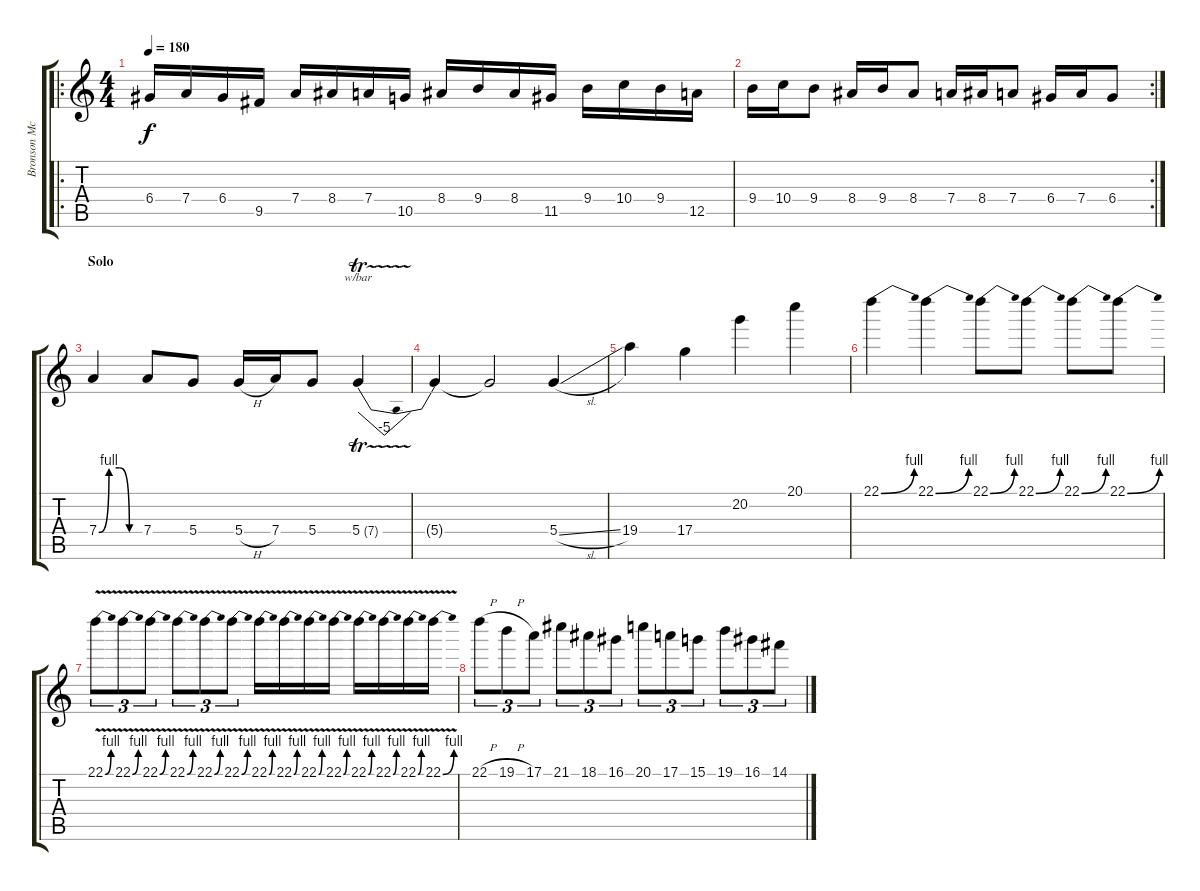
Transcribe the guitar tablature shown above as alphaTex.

\track ("Bronson McDowall (Guitar)" "Bronson Mc") {instrument distortionguitar}
\staff {score tabs}
\tuning (E4 B3 G3 D3 A2 E2) {hide}
\ro
\ts (4 4)
\tempo 180
\clef g2
\ks c
6.4.16{dy f} 7.4.16 6.4.16 9.5.16 7.4.16 8.4.16 7.4.16 10.5.16 8.4.16 9.4.16 8.4.16 11.5.16 9.4.16 10.4.16 9.4.16 12.5.16 |
\rc 2
9.4.16 10.4.16 9.4.8 8.4.16 9.4.16 8.4.8 7.4.16 8.4.16 7.4.8 6.4.16 7.4.16 6.4.8 |
\section ("" "Solo")
7.4{be (custom 0 0 15 4 30 4 45 0 60 0)}.4 7.4.8 5.4.8 5.4{h}.16 7.4.16 5.4.8 5.4{tr (7 16)}.4{tbe (dip default 0 0 30 -20 60 0)} |
5.4{t}.4 5.4{t}.2 5.4{sl}.4 |
19.4.4 17.4.4 20.2.4 20.1.4 |
22.1{be (bend 0 0 60 4)}.4 22.1{be (bend 0 0 60 4)}.4 22.1{be (bend 0 0 60 4)}.8 22.1{be (bend 0 0 60 4)}.8 22.1{be (bend 0 0 60 4)}.8 22.1{be (bend 0 0 60 4)}.8 |
22.1{be (bend 0 0 60 4) v}.8{tu (3 2)} 22.1{be (bend 0 0 60 4) v}.8{tu (3 2)} 22.1{be (bend 0 0 60 4) v}.8{tu (3 2)} 22.1{be (bend 0 0 60 4) v}.8{tu (3 2)} 22.1{be (bend 0 0 60 4) v}.8{tu (3 2)} 22.1{be (bend 0 0 60 4) v}.8{tu (3 2)} 22.1{be (bend 0 0 60 4) v}.16 22.1{be (bend 0 0 60 4) v}.16 22.1{be (bend 0 0 60 4) v}.16 22.1{be (bend 0 0 60 4) v}.16 22.1{be (bend 0 0 60 4) v}.16 22.1{be (bend 0 0 60 4) v}.16 22.1{be (bend 0 0 60 4) v}.16 22.1{be (bend 0 0 60 4) v}.16 |
22.1{h}.8{tu (3 2)} 19.1{h}.8{tu (3 2)} 17.1.8{tu (3 2)} 21.1.8{tu (3 2)} 18.1.8{tu (3 2)} 16.1.8{tu (3 2)} 20.1.8{tu (3 2)} 17.1.8{tu (3 2)} 15.1.8{tu (3 2)} 19.1.8{tu (3 2)} 16.1.8{tu (3 2)} 14.1.8{tu (3 2)}
